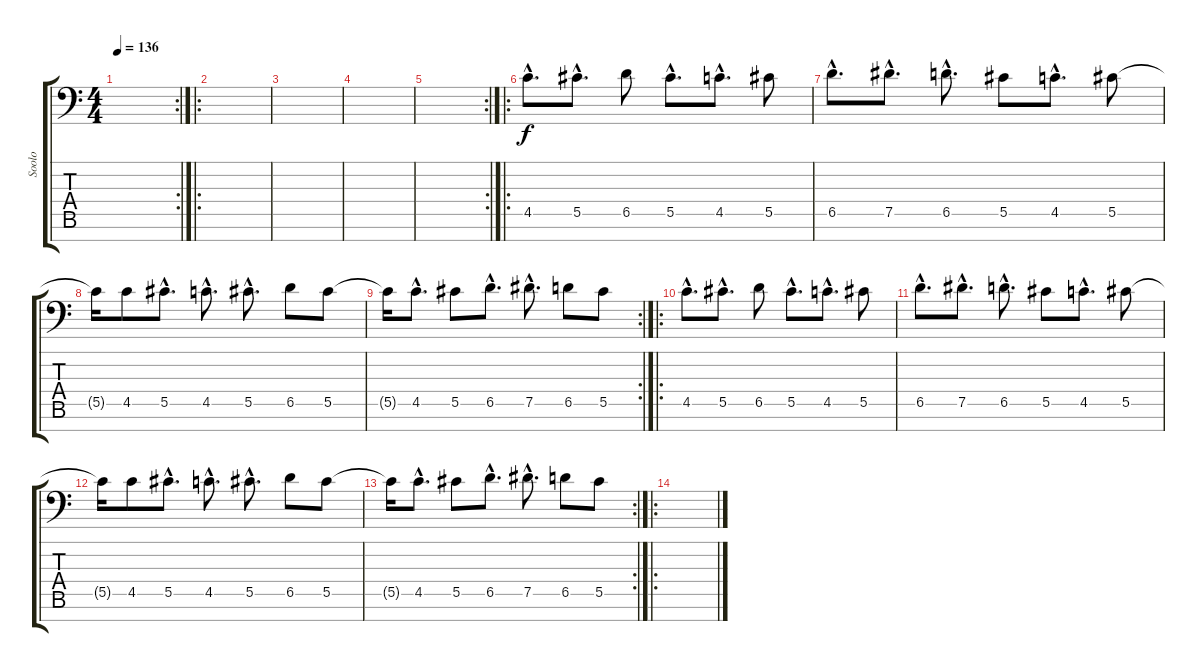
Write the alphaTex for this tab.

\track ("Soolo" "Soolo") {instrument overdrivenguitar}
\staff {score tabs}
\tuning (Eb4 Bb3 Gb3 Db3 Ab2 Eb2 Bb1) {hide}
\rc 2
\ts (4 4)
\tempo 136
\clef f4
\ks c
|
\ro
|
|
|
\rc 2
|
\ro
4.5{hac}.8{d} 5.5{hac}.8{d} 6.5.8 5.5{hac}.8{d} 4.5{hac}.8{d} 5.5.8 |
6.5{hac}.8{d} 7.5{hac}.8{d} 6.5{hac}.8{d} 5.5.8 4.5{hac}.8{d} 5.5.8 |
5.5{t}.16 4.5.8 5.5{hac}.8{d} 4.5{hac}.8{d} 5.5{hac}.8{d} 6.5.8 5.5.8 |
\rc 2
5.5{t}.16 4.5{hac}.8{d} 5.5.8 6.5{hac}.8{d} 7.5{hac}.8{d} 6.5.8 5.5.8 |
\ro
4.5{hac}.8{d} 5.5{hac}.8{d} 6.5.8 5.5{hac}.8{d} 4.5{hac}.8{d} 5.5.8 |
6.5{hac}.8{d} 7.5{hac}.8{d} 6.5{hac}.8{d} 5.5.8 4.5{hac}.8{d} 5.5.8 |
5.5{t}.16 4.5.8 5.5{hac}.8{d} 4.5{hac}.8{d} 5.5{hac}.8{d} 6.5.8 5.5.8 |
\rc 2
5.5{t}.16 4.5{hac}.8{d} 5.5.8 6.5{hac}.8{d} 7.5{hac}.8{d} 6.5.8 5.5.8 |
\ro
